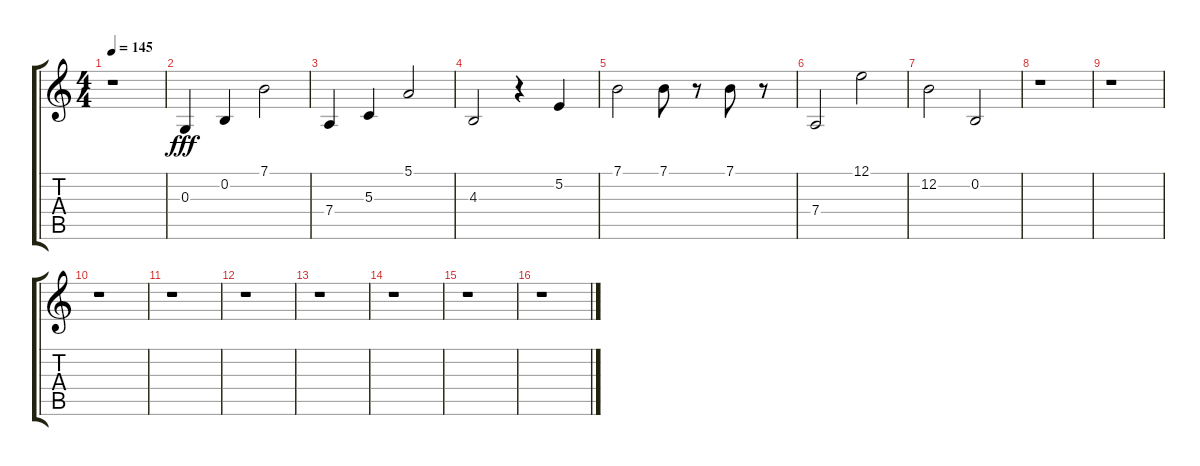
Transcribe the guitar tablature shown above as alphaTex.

\track "" {instrument electricgrandpiano}
\staff {score tabs}
\tuning (E4 B3 G3 D3 A2 E2) {hide}
\ts (4 4)
\tempo 145
\clef g2
\ks c
r.1{dy fff} |
0.3.4 0.2.4 7.1.2 |
7.4.4 5.3.4 5.1.2 |
4.3.2 r.4 5.2.4 |
7.1.2 7.1.8 r.8 7.1.8 r.8 |
7.4.2 12.1.2 |
12.2.2 0.2.2 |
r.1 |
r.1 |
r.1 |
r.1 |
r.1 |
r.1 |
r.1 |
r.1 |
r.1
